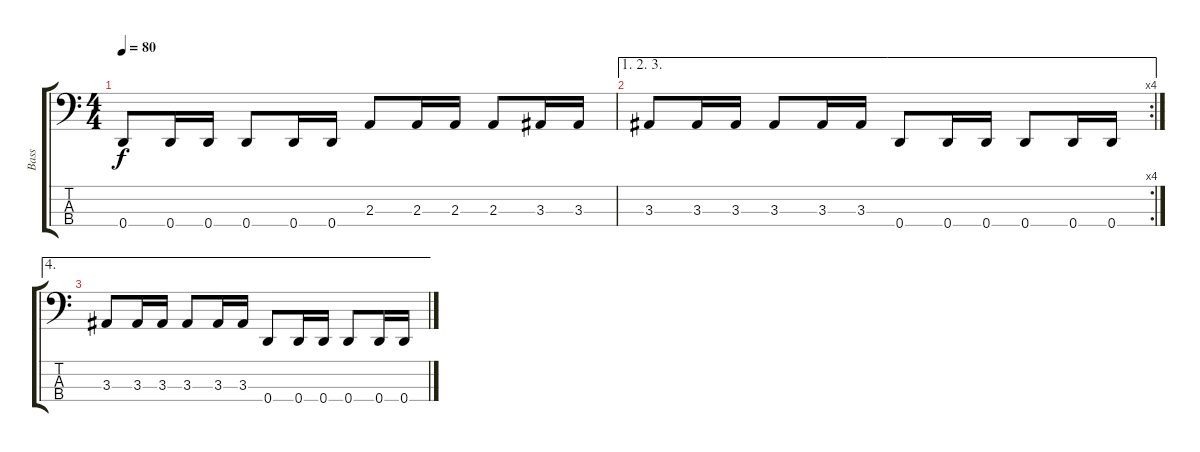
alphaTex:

\track ("Bass" "Bass") {instrument electricbasspick}
\staff {score tabs}
\tuning (F2 C2 G1 D1) {hide}
\ts (4 4)
\tempo 80
\clef f4
\ks c
0.4.8{dy f} 0.4.16 0.4.16 0.4.8 0.4.16 0.4.16 2.3.8 2.3.16 2.3.16 2.3.8 3.3.16 3.3.16 |
\ae (1 2 3)
\rc 4
3.3.8 3.3.16 3.3.16 3.3.8 3.3.16 3.3.16 0.4.8 0.4.16 0.4.16 0.4.8 0.4.16 0.4.16 |
\ae 4
3.3.8 3.3.16 3.3.16 3.3.8 3.3.16 3.3.16 0.4.8 0.4.16 0.4.16 0.4.8 0.4.16 0.4.16
